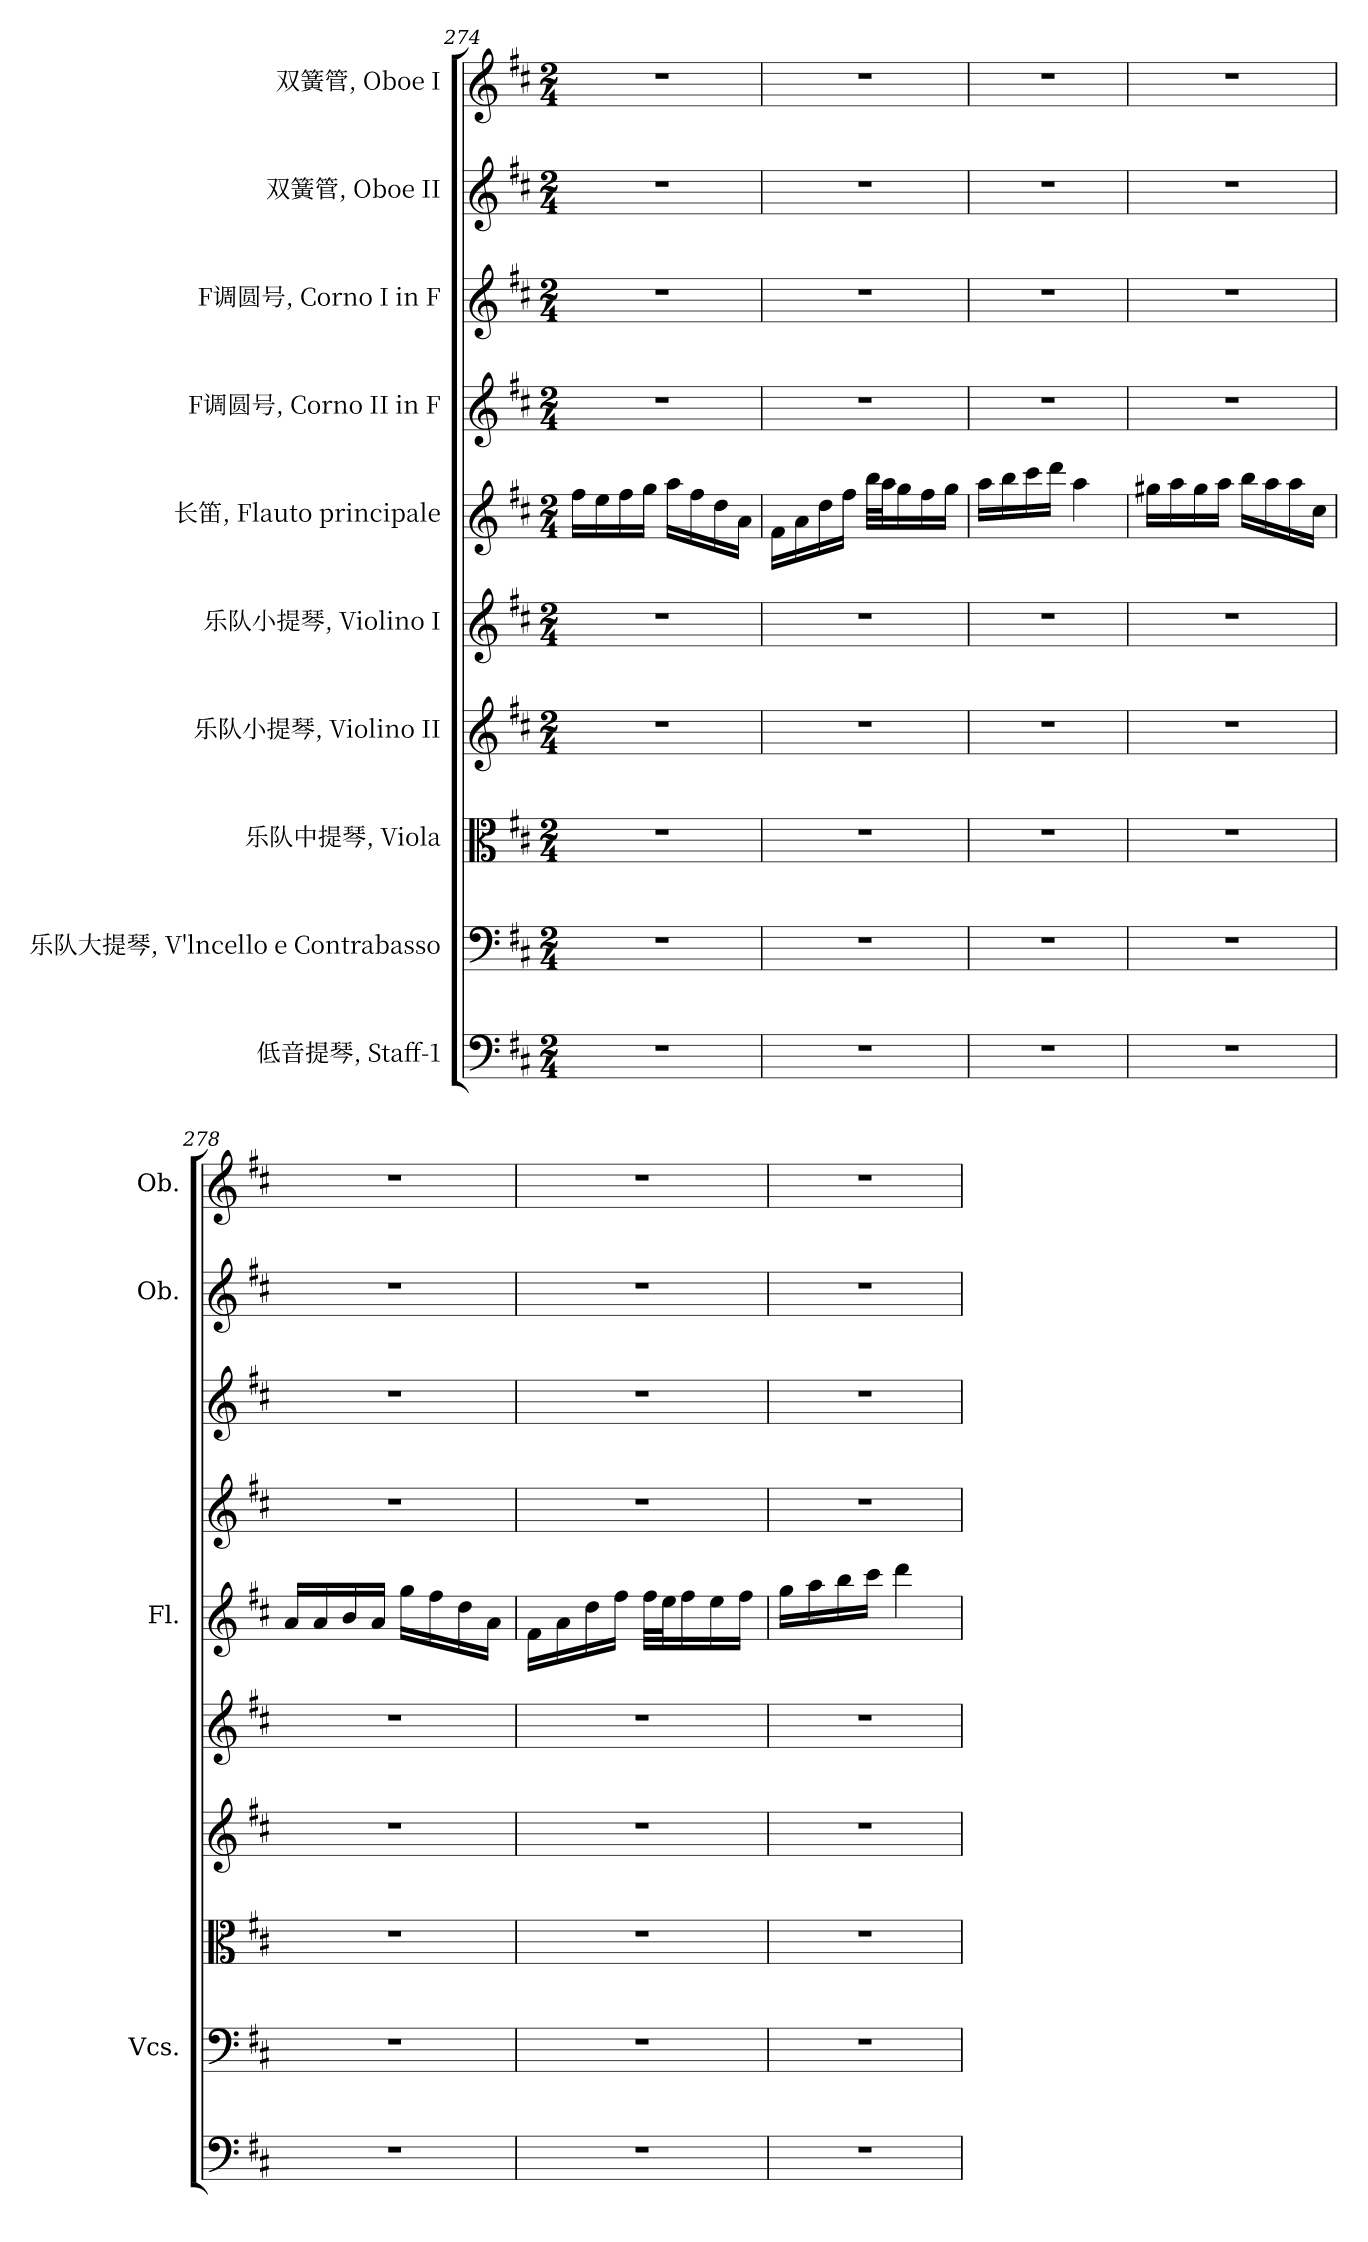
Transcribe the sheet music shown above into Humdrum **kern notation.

**kern	**kern	**kern	**kern	**kern	**kern	**kern	**kern	**kern	**kern
*part10	*part9	*part8	*part7	*part6	*part5	*part4	*part3	*part2	*part1
*staff10	*staff9	*staff8	*staff7	*staff6	*staff5	*staff4	*staff3	*staff2	*staff1
*I"低音提琴, Staff-1	*I"乐队大提琴, V'lncello e Contrabasso	*I"乐队中提琴, Viola	*I"乐队小提琴, Violino II	*I"乐队小提琴, Violino I	*I"长笛, Flauto principale	*I"F调圆号, Corno II in F	*I"F调圆号, Corno I in F	*I"双簧管, Oboe II	*I"双簧管, Oboe I
*	*I'Vcs.	*	*	*	*I'Fl.	*	*	*I'Ob.	*I'Ob.
*clefF4	*clefF4	*clefC3	*clefG2	*clefG2	*clefG2	*clefG2	*clefG2	*clefG2	*clefG2
*ITrd7c12	*	*	*	*	*	*ITrd4c7	*ITrd4c7	*	*
*k[f#c#]	*k[f#c#]	*k[f#c#]	*k[f#c#]	*k[f#c#]	*k[f#c#]	*k[f#]	*k[f#]	*k[f#c#]	*k[f#c#]
*M2/4	*M2/4	*M2/4	*M2/4	*M2/4	*M2/4	*M2/4	*M2/4	*M2/4	*M2/4
*MM118	*MM118	*MM118	*MM118	*MM118	*MM118	*MM118	*MM118	*MM118	*MM118
=274	=274	=274	=274	=274	=274	=274	=274	=274	=274
2r	2r	2r	2r	2r	16ff#\LL	2r	2r	2r	2r
.	.	.	.	.	16ee\	.	.	.	.
.	.	.	.	.	16ff#\	.	.	.	.
.	.	.	.	.	16gg\JJ	.	.	.	.
.	.	.	.	.	16aa\LL	.	.	.	.
.	.	.	.	.	16ff#\	.	.	.	.
.	.	.	.	.	16dd\	.	.	.	.
.	.	.	.	.	16a\JJ	.	.	.	.
!!LO:PB:g=z
=275	=275	=275	=275	=275	=275	=275	=275	=275	=275
2r	2r	2r	2r	2r	16f#\LL	2r	2r	2r	2r
.	.	.	.	.	16a\	.	.	.	.
.	.	.	.	.	16dd\	.	.	.	.
.	.	.	.	.	16ff#\JJ	.	.	.	.
.	.	.	.	.	32bb\LLL	.	.	.	.
.	.	.	.	.	32aa\J	.	.	.	.
.	.	.	.	.	16gg\	.	.	.	.
.	.	.	.	.	16ff#\	.	.	.	.
.	.	.	.	.	16gg\JJ	.	.	.	.
=276	=276	=276	=276	=276	=276	=276	=276	=276	=276
2r	2r	2r	2r	2r	16aa\LL	2r	2r	2r	2r
.	.	.	.	.	16bb\	.	.	.	.
.	.	.	.	.	16ccc#\	.	.	.	.
.	.	.	.	.	16ddd\JJ	.	.	.	.
.	.	.	.	.	4aa\	.	.	.	.
=277	=277	=277	=277	=277	=277	=277	=277	=277	=277
2r	2r	2r	2r	2r	16gg#X\LL	2r	2r	2r	2r
.	.	.	.	.	16aa\	.	.	.	.
.	.	.	.	.	16gg#\	.	.	.	.
.	.	.	.	.	16aa\JJ	.	.	.	.
.	.	.	.	.	16bb\LL	.	.	.	.
.	.	.	.	.	16aa\	.	.	.	.
.	.	.	.	.	16aa\	.	.	.	.
.	.	.	.	.	16cc#\JJ	.	.	.	.
=278	=278	=278	=278	=278	=278	=278	=278	=278	=278
2r	2r	2r	2r	2r	16a/LL	2r	2r	2r	2r
.	.	.	.	.	16a/	.	.	.	.
.	.	.	.	.	16b/	.	.	.	.
.	.	.	.	.	16a/JJ	.	.	.	.
.	.	.	.	.	16gg\LL	.	.	.	.
.	.	.	.	.	16ff#\	.	.	.	.
.	.	.	.	.	16dd\	.	.	.	.
.	.	.	.	.	16a\JJ	.	.	.	.
!!LO:PB:g=z
=279	=279	=279	=279	=279	=279	=279	=279	=279	=279
2r	2r	2r	2r	2r	16f#\LL	2r	2r	2r	2r
.	.	.	.	.	16a\	.	.	.	.
.	.	.	.	.	16dd\	.	.	.	.
.	.	.	.	.	16ff#\JJ	.	.	.	.
.	.	.	.	.	32ff#\LLL	.	.	.	.
.	.	.	.	.	32ee\J	.	.	.	.
.	.	.	.	.	16ff#\	.	.	.	.
.	.	.	.	.	16ee\	.	.	.	.
.	.	.	.	.	16ff#\JJ	.	.	.	.
=280	=280	=280	=280	=280	=280	=280	=280	=280	=280
*	*	*	*	*	*	*	*	*	*MM115
2r	2r	2r	2r	2r	16gg\LL	2r	2r	2r	2r
.	.	.	.	.	16aa\	.	.	.	.
.	.	.	.	.	16bb\	.	.	.	.
.	.	.	.	.	16ccc#\JJ	.	.	.	.
.	.	.	.	.	4ddd\	.	.	.	.
=	=	=	=	=	=	=	=	=	=
*-	*-	*-	*-	*-	*-	*-	*-	*-	*-
